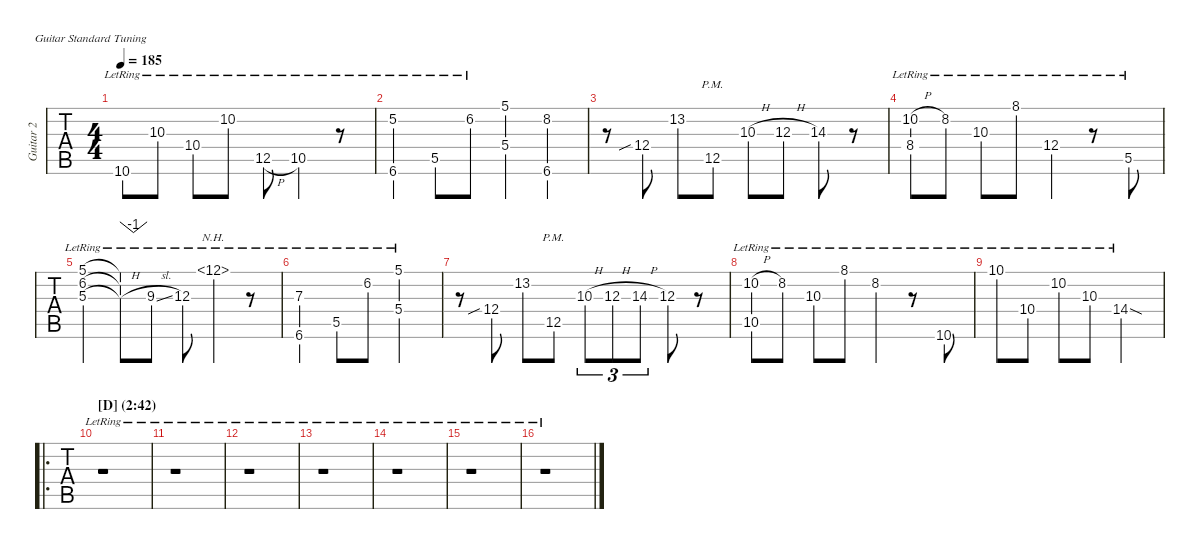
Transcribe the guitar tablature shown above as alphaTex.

\defaultSystemsLayout 4
\hideDynamics
\bracketExtendMode nobrackets
\multiTrackTrackNamePolicy allsystems
\firstSystemTrackNameMode fullname
\otherSystemsTrackNameMode fullname
\otherSystemsTrackNameOrientation horizontal
\track ("Guitar 2" "Guitar 2") {instrument distortionguitar}
\staff {tabs}
\tuning (E4 B3 G3 D3 A2 E2)
\ts (4 4)
\scale
0.999336
\tempo 185
\accidentals auto
\clef g2
\ottava regular
\simile none
\ks c
10.6{lr}.8{dy mf} 10.3{lr}.8 10.4{lr}.8 10.2{lr}.8 12.5{h lr}.8 10.5{lr}.4 r.8 |
\scale
0.997812 (6.6{lr acc #} 5.2{lr}).4 5.5{lr}.8 6.2{lr}.8 (5.1 5.4).4 (6.6{acc #} 8.2).4 |
\scale
1.00352 r.8 12.4{sib}.8 13.2.8 12.5{pm}.8 10.3{h}.8 12.3{h}.8 14.3.8 r.8 |
\scale
0.999336 (8.4{lr acc #} 10.2{h lr}).8 8.2{lr}.8 10.3{lr}.8 8.1{lr}.8 12.4{lr}.4 r.8 5.5{lr}.8 |
\scale
0.999336 (6.2{lr} 5.1{lr} 5.3{lr}).4 (6.2{lr t} 5.1{lr t} 5.3{h lr t}).8{tbe (dip default 0 0 4.8 -4 5.3999999999999995 -4 10.799999999999999 0)} 9.3{sl lr}.8 12.3{lr}.8 12.1{nh lr}.4 r.8 |
\scale
1.00808 (6.6{lr acc #} 7.3{lr}).4 5.5{lr}.8 6.2{lr}.8 (5.1{lr} 5.4{lr}).2 |
\scale
0.989407 r.8 12.4{sib}.8 13.2.8 12.5{pm}.8 10.3{h}.8{tu (3 2)} 12.3{h}.8{tu (3 2)} 14.3{h}.8{tu (3 2)} 12.3.8 r.8 |
\scale
1.00612 (10.5{lr} 10.2{h lr}).8 8.2{lr}.8 10.3{lr}.8 8.1{lr}.8 8.2{lr}.4 r.8 10.6{lr}.8 |
\scale
0.99639 10.1{lr}.8 10.4{lr}.8 10.2{lr}.8 10.3{lr}.8 14.4{sod lr}.2 |
\ro
\section ("D" "(2:42)")
\scale
1.00419 r.1 |
\scale
1.00418 r.1 |
\scale
0.991637 r.1 |
\scale
0.999997 r.1 |
\scale
1.24748 r.1 |
\scale
1.24033 r.1 |
\scale
1.26123 r.1
